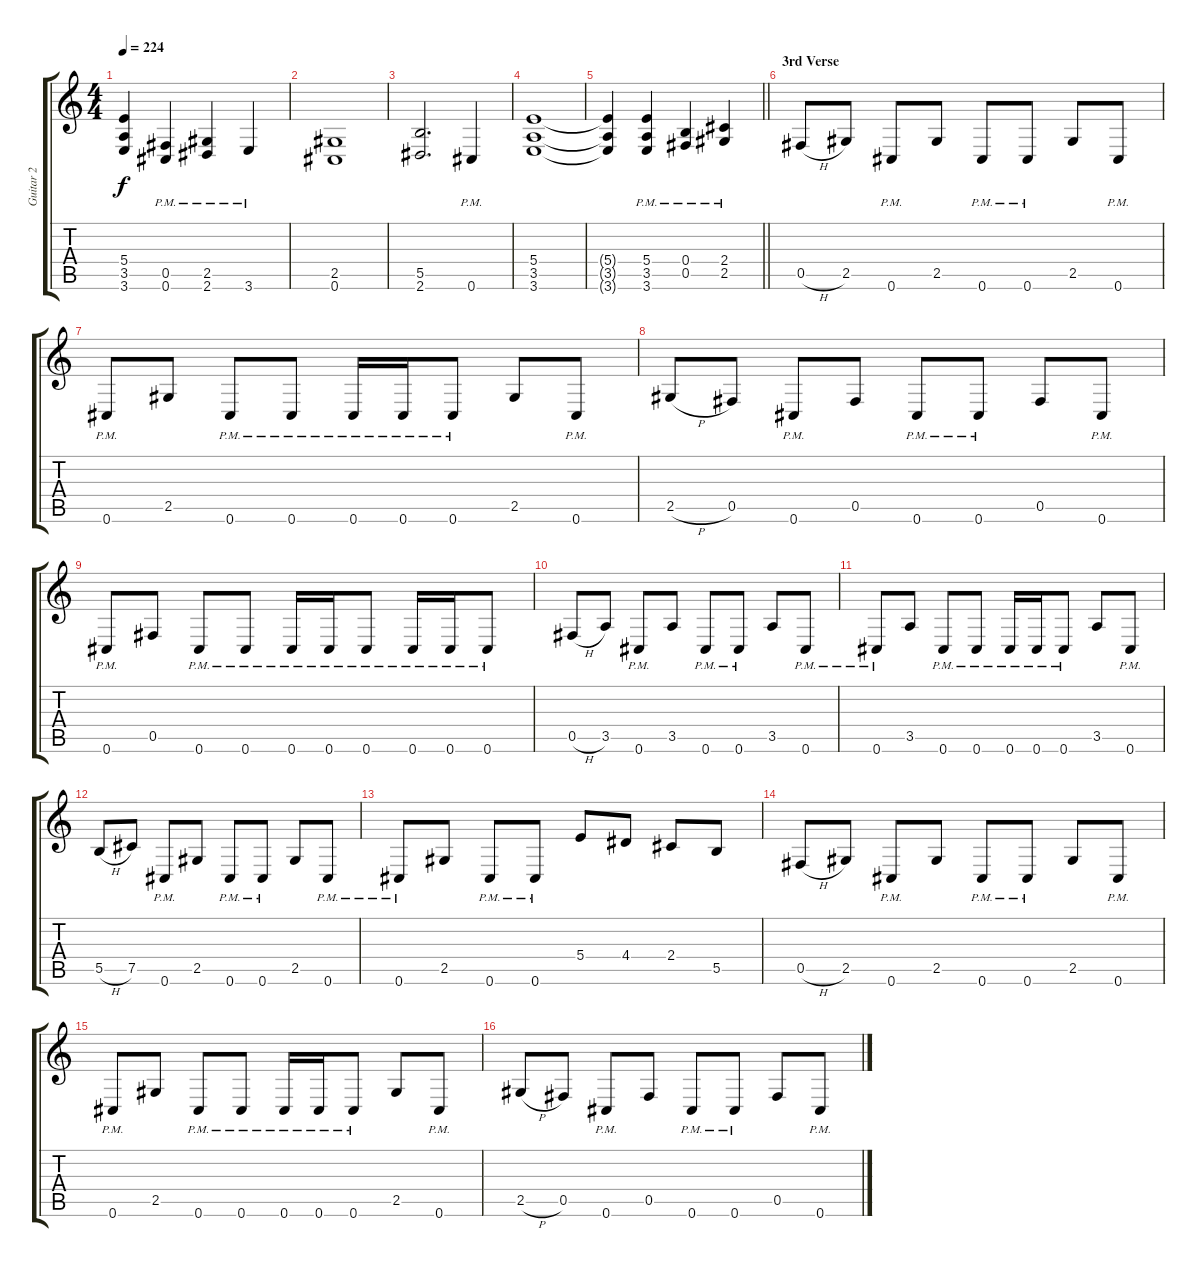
\track ("Guitar 2" "Guitar 2") {instrument distortionguitar}
\staff {score tabs}
\tuning (Db4 Ab3 E3 B2 Gb2 Db2) {hide}
\ts (4 4)
\tempo 224
\clef g2
\ks c
(5.4{t} 3.5{t} 3.6{t}).4{dy f} (0.5{pm} 0.6{pm}).4 (2.5{pm} 2.6{pm}).4 3.6{pm}.4 |
(2.5 0.6).1 |
(5.5 2.6).2{d} 0.6{pm}.4 |
(5.4 3.5 3.6).1 |
\barLineRight lightlight
(5.4{t} 3.5{t} 3.6{t}).4 (5.4{pm} 3.5{pm} 3.6{pm}).4 (0.4{pm} 0.5{pm}).4 (2.4{pm} 2.5{pm}).4 |
\section ("" "3rd Verse")
0.5{h}.8 2.5.8 0.6{pm}.8 2.5.8 0.6{pm}.8 0.6{pm}.8 2.5.8 0.6{pm}.8 |
0.6{pm}.8 2.5.8 0.6{pm}.8 0.6{pm}.8 0.6{pm}.16 0.6{pm}.16 0.6{pm}.8 2.5.8 0.6{pm}.8 |
2.5{h}.8 0.5.8 0.6{pm}.8 0.5.8 0.6{pm}.8 0.6{pm}.8 0.5.8 0.6{pm}.8 |
0.6{pm}.8 0.5.8 0.6{pm}.8 0.6{pm}.8 0.6{pm}.16 0.6{pm}.16 0.6{pm}.8 0.6{pm}.16 0.6{pm}.16 0.6{pm}.8 |
0.5{h}.8 3.5.8 0.6{pm}.8 3.5.8 0.6{pm}.8 0.6{pm}.8 3.5.8 0.6{pm}.8 |
0.6{pm}.8 3.5.8 0.6{pm}.8 0.6{pm}.8 0.6{pm}.16 0.6{pm}.16 0.6{pm}.8 3.5.8 0.6{pm}.8 |
5.5{h}.8 7.5.8 0.6{pm}.8 2.5.8 0.6{pm}.8 0.6{pm}.8 2.5.8 0.6{pm}.8 |
0.6{pm}.8 2.5.8 0.6{pm}.8 0.6{pm}.8 5.4.8 4.4.8 2.4.8 5.5.8 |
0.5{h}.8 2.5.8 0.6{pm}.8 2.5.8 0.6{pm}.8 0.6{pm}.8 2.5.8 0.6{pm}.8 |
0.6{pm}.8 2.5.8 0.6{pm}.8 0.6{pm}.8 0.6{pm}.16 0.6{pm}.16 0.6{pm}.8 2.5.8 0.6{pm}.8 |
2.5{h}.8 0.5.8 0.6{pm}.8 0.5.8 0.6{pm}.8 0.6{pm}.8 0.5.8 0.6{pm}.8
